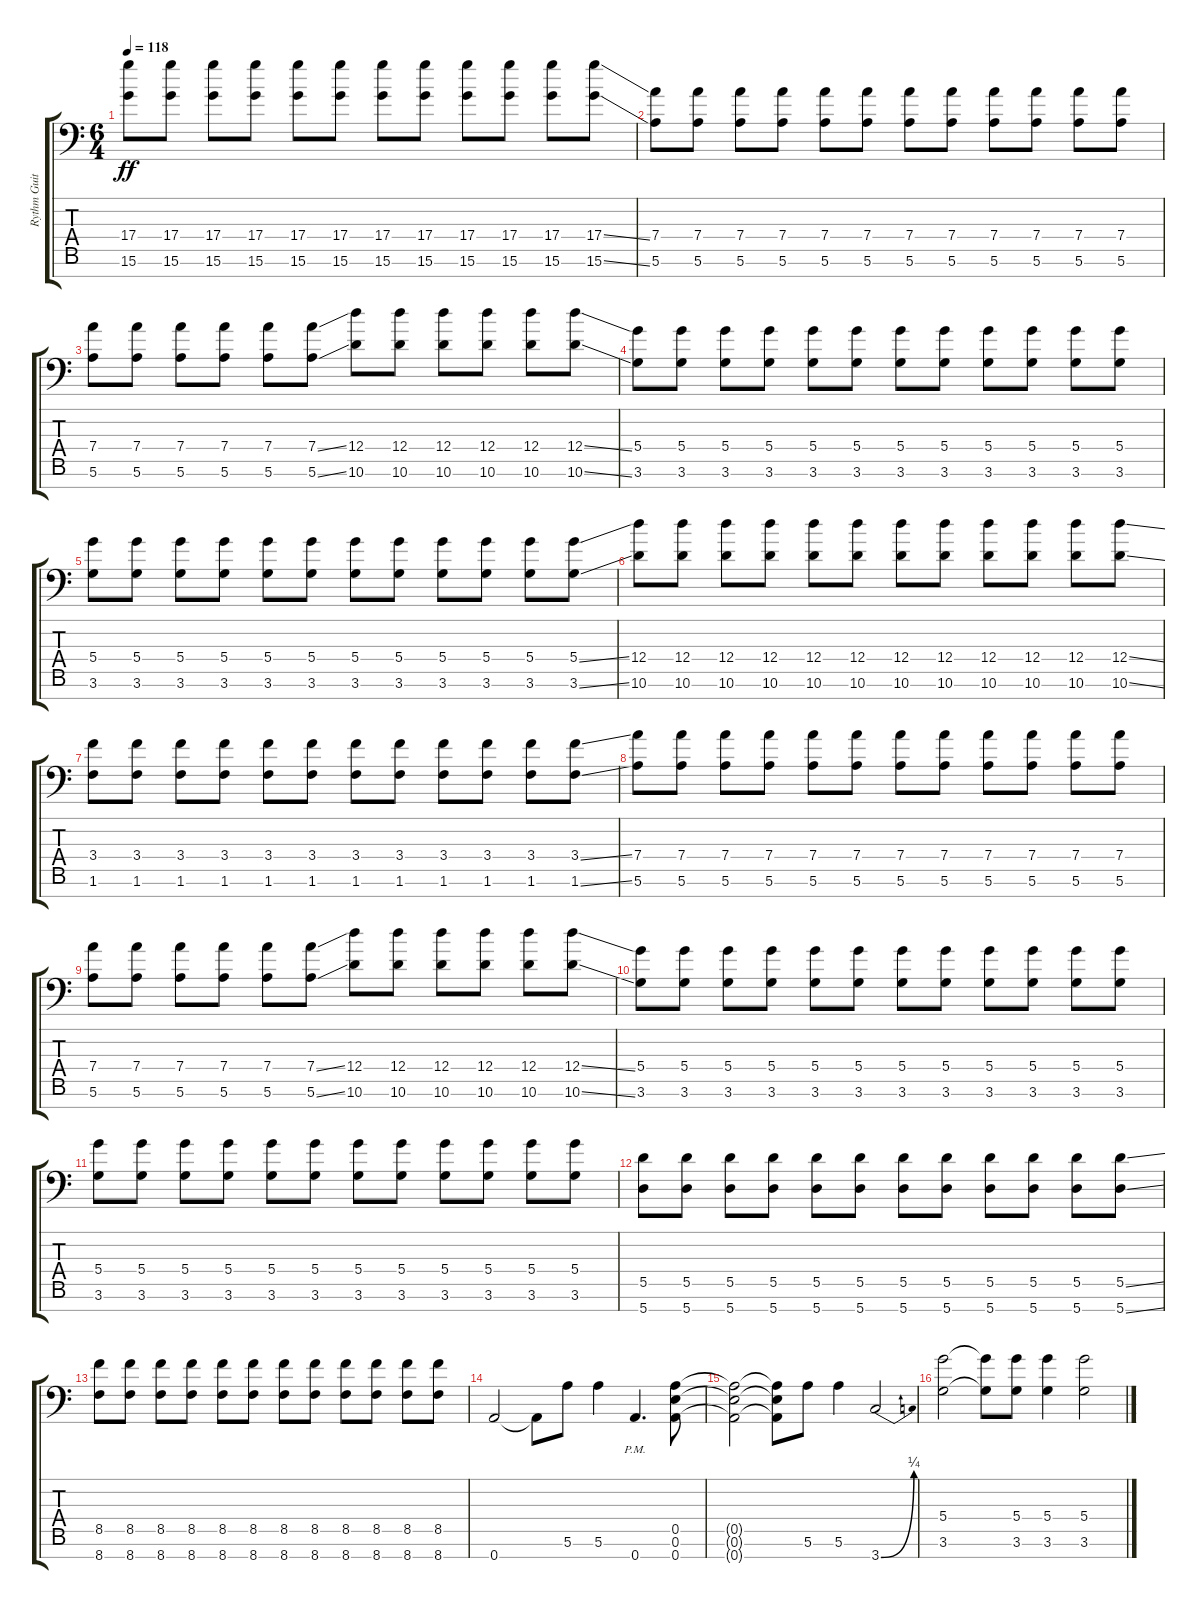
\track ("Rythm Guitar #2" "Rythm Guit") {instrument distortionguitar}
\staff {score tabs}
\tuning (D4 A3 E3 D3 A2 E2 A1) {hide}
\ts (6 4)
\tempo 118
\clef f4
\ks c
(17.4 15.6).8{dy ff} (17.4 15.6).8 (17.4 15.6).8 (17.4 15.6).8 (17.4 15.6).8 (17.4 15.6).8 (17.4 15.6).8 (17.4 15.6).8 (17.4 15.6).8 (17.4 15.6).8 (17.4 15.6).8 (17.4{ss} 15.6{ss}).8 |
\section ("" "")
(7.4 5.6).8 (7.4 5.6).8 (7.4 5.6).8 (7.4 5.6).8 (7.4 5.6).8 (7.4 5.6).8 (7.4 5.6).8 (7.4 5.6).8 (7.4 5.6).8 (7.4 5.6).8 (7.4 5.6).8 (7.4 5.6).8 |
(7.4 5.6).8 (7.4 5.6).8 (7.4 5.6).8 (7.4 5.6).8 (7.4 5.6).8 (7.4{ss} 5.6{ss}).8 (12.4 10.6).8 (12.4 10.6).8 (12.4 10.6).8 (12.4 10.6).8 (12.4 10.6).8 (12.4{ss} 10.6{ss}).8 |
(5.4 3.6).8 (5.4 3.6).8 (5.4 3.6).8 (5.4 3.6).8 (5.4 3.6).8 (5.4 3.6).8 (5.4 3.6).8 (5.4 3.6).8 (5.4 3.6).8 (5.4 3.6).8 (5.4 3.6).8 (5.4 3.6).8 |
(5.4 3.6).8 (5.4 3.6).8 (5.4 3.6).8 (5.4 3.6).8 (5.4 3.6).8 (5.4 3.6).8 (5.4 3.6).8 (5.4 3.6).8 (5.4 3.6).8 (5.4 3.6).8 (5.4 3.6).8 (5.4{ss} 3.6{ss}).8 |
(12.4 10.6).8 (12.4 10.6).8 (12.4 10.6).8 (12.4 10.6).8 (12.4 10.6).8 (12.4 10.6).8 (12.4 10.6).8 (12.4 10.6).8 (12.4 10.6).8 (12.4 10.6).8 (12.4 10.6).8 (12.4{ss} 10.6{ss}).8 |
(3.4 1.6).8 (3.4 1.6).8 (3.4 1.6).8 (3.4 1.6).8 (3.4 1.6).8 (3.4 1.6).8 (3.4 1.6).8 (3.4 1.6).8 (3.4 1.6).8 (3.4 1.6).8 (3.4 1.6).8 (3.4{ss} 1.6{ss}).8 |
(7.4 5.6).8 (7.4 5.6).8 (7.4 5.6).8 (7.4 5.6).8 (7.4 5.6).8 (7.4 5.6).8 (7.4 5.6).8 (7.4 5.6).8 (7.4 5.6).8 (7.4 5.6).8 (7.4 5.6).8 (7.4 5.6).8 |
(7.4 5.6).8 (7.4 5.6).8 (7.4 5.6).8 (7.4 5.6).8 (7.4 5.6).8 (7.4{ss} 5.6{ss}).8 (12.4 10.6).8 (12.4 10.6).8 (12.4 10.6).8 (12.4 10.6).8 (12.4 10.6).8 (12.4{ss} 10.6{ss}).8 |
(5.4 3.6).8 (5.4 3.6).8 (5.4 3.6).8 (5.4 3.6).8 (5.4 3.6).8 (5.4 3.6).8 (5.4 3.6).8 (5.4 3.6).8 (5.4 3.6).8 (5.4 3.6).8 (5.4 3.6).8 (5.4 3.6).8 |
(5.4 3.6).8 (5.4 3.6).8 (5.4 3.6).8 (5.4 3.6).8 (5.4 3.6).8 (5.4 3.6).8 (5.4 3.6).8 (5.4 3.6).8 (5.4 3.6).8 (5.4 3.6).8 (5.4 3.6).8 (5.4 3.6).8 |
(5.5 5.7).8 (5.5 5.7).8 (5.5 5.7).8 (5.5 5.7).8 (5.5 5.7).8 (5.5 5.7).8 (5.5 5.7).8 (5.5 5.7).8 (5.5 5.7).8 (5.5 5.7).8 (5.5 5.7).8 (5.5{ss} 5.7{ss}).8 |
(8.5 8.7).8 (8.5 8.7).8 (8.5 8.7).8 (8.5 8.7).8 (8.5 8.7).8 (8.5 8.7).8 (8.5 8.7).8 (8.5 8.7).8 (8.5 8.7).8 (8.5 8.7).8 (8.5 8.7).8 (8.5 8.7).8 |
\section ("" "")
0.7.2 0.7{t}.8 5.6.8 5.6.4 0.7{pm}.4{d} (0.5 0.6 0.7).8 |
(0.5{t} 0.6{t} 0.7{t}).2 (0.5{t} 0.6{t} 0.7{t}).8 5.6.8 5.6.4 3.7{be (bend 0 0 60 1)}.2 |
(5.4 3.6).2 (5.4{t} 3.6{t}).8 (5.4 3.6).8 (5.4 3.6).4 (5.4 3.6).2
